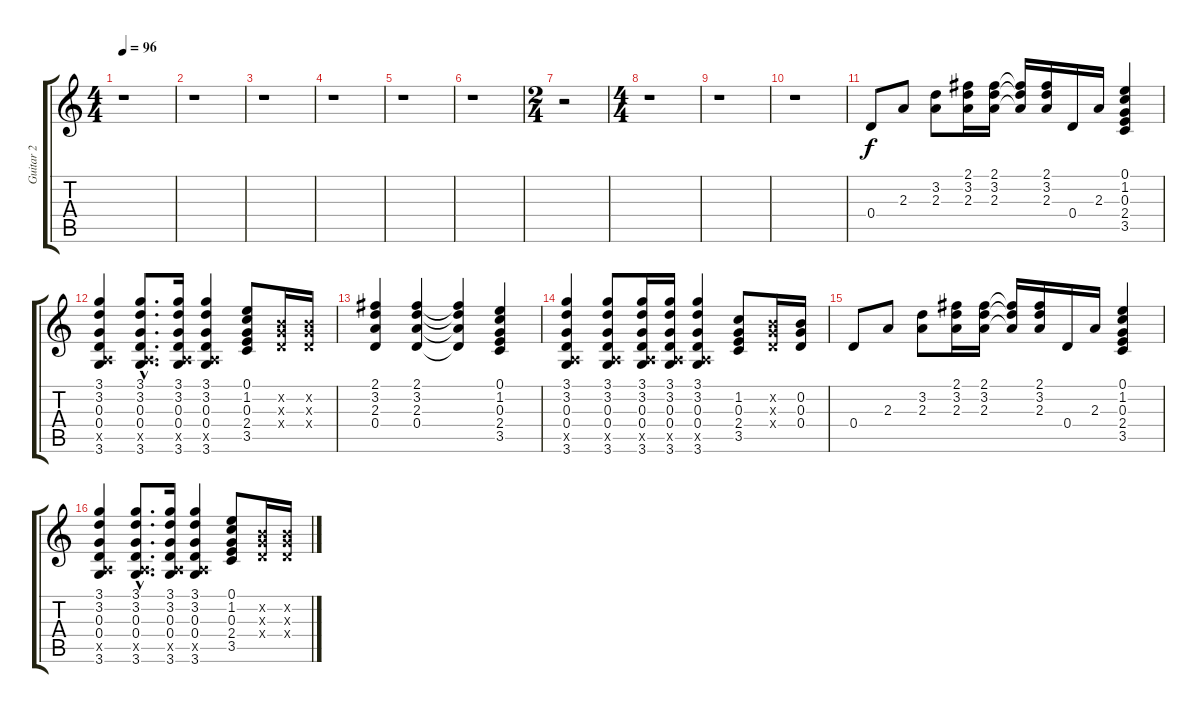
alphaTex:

\track ("Guitar 2" "Guitar 2") {instrument electricguitarclean}
\staff {score tabs}
\tuning (E4 B3 G3 D3 A2 E2) {hide}
\ts (4 4)
\tempo 96
\clef g2
\ks c
r.1{dy f} |
r.1 |
r.1 |
r.1 |
r.1 |
r.1 |
\ts (2 4)
r.2 |
\ts (4 4)
r.1 |
r.1 |
r.1 |
0.4.8 2.3.8 (3.2 2.3).8 (2.1 3.2 2.3).16 (2.1 3.2 2.3).16 (2.1{t} 3.2{t} 2.3{t}).16 (2.1 3.2 2.3).16 0.4.16 2.3.16 (0.1 1.2 0.3 2.4 3.5).4 |
(3.1 3.2 0.3 0.4 0.5{x} 3.6).4 (3.1{hac} 3.2{hac} 0.3{hac} 0.4{hac} 0.5{hac x} 3.6{hac}).8{d} (3.1 3.2 0.3 0.4 0.5{x} 3.6).16 (3.1 3.2 0.3 0.4 0.5{x} 3.6).4 (0.1 1.2 0.3 2.4 3.5).8 (0.2{x} 0.3{x} 0.4{x}).16 (0.2{x} 0.3{x} 0.4{x}).16 |
(2.1 3.2 2.3 0.4).4 (2.1 3.2 2.3 0.4).4 (2.1{t} 3.2{t} 2.3{t} 0.4{t}).4 (0.1 1.2 0.3 2.4 3.5).4 |
(3.1 3.2 0.3 0.4 0.5{x} 3.6).4 (3.1 3.2 0.3 0.4 0.5{x} 3.6).8 (3.1 3.2 0.3 0.4 0.5{x} 3.6).16 (3.1 3.2 0.3 0.4 0.5{x} 3.6).16 (3.1 3.2 0.3 0.4 0.5{x} 3.6).4 (1.2 0.3 2.4 3.5).8 (0.2{x} 0.3{x} 0.4{x}).16 (0.2 0.3 0.4).16 |
0.4.8 2.3.8 (3.2 2.3).8 (2.1 3.2 2.3).16 (2.1 3.2 2.3).16 (2.1{t} 3.2{t} 2.3{t}).16 (2.1 3.2 2.3).16 0.4.16 2.3.16 (0.1 1.2 0.3 2.4 3.5).4 |
(3.1 3.2 0.3 0.4 0.5{x} 3.6).4 (3.1{hac} 3.2{hac} 0.3{hac} 0.4{hac} 0.5{hac x} 3.6{hac}).8{d} (3.1 3.2 0.3 0.4 0.5{x} 3.6).16 (3.1 3.2 0.3 0.4 0.5{x} 3.6).4 (0.1 1.2 0.3 2.4 3.5).8 (0.2{x} 0.3{x} 0.4{x}).16 (0.2{x} 0.3{x} 0.4{x}).16
